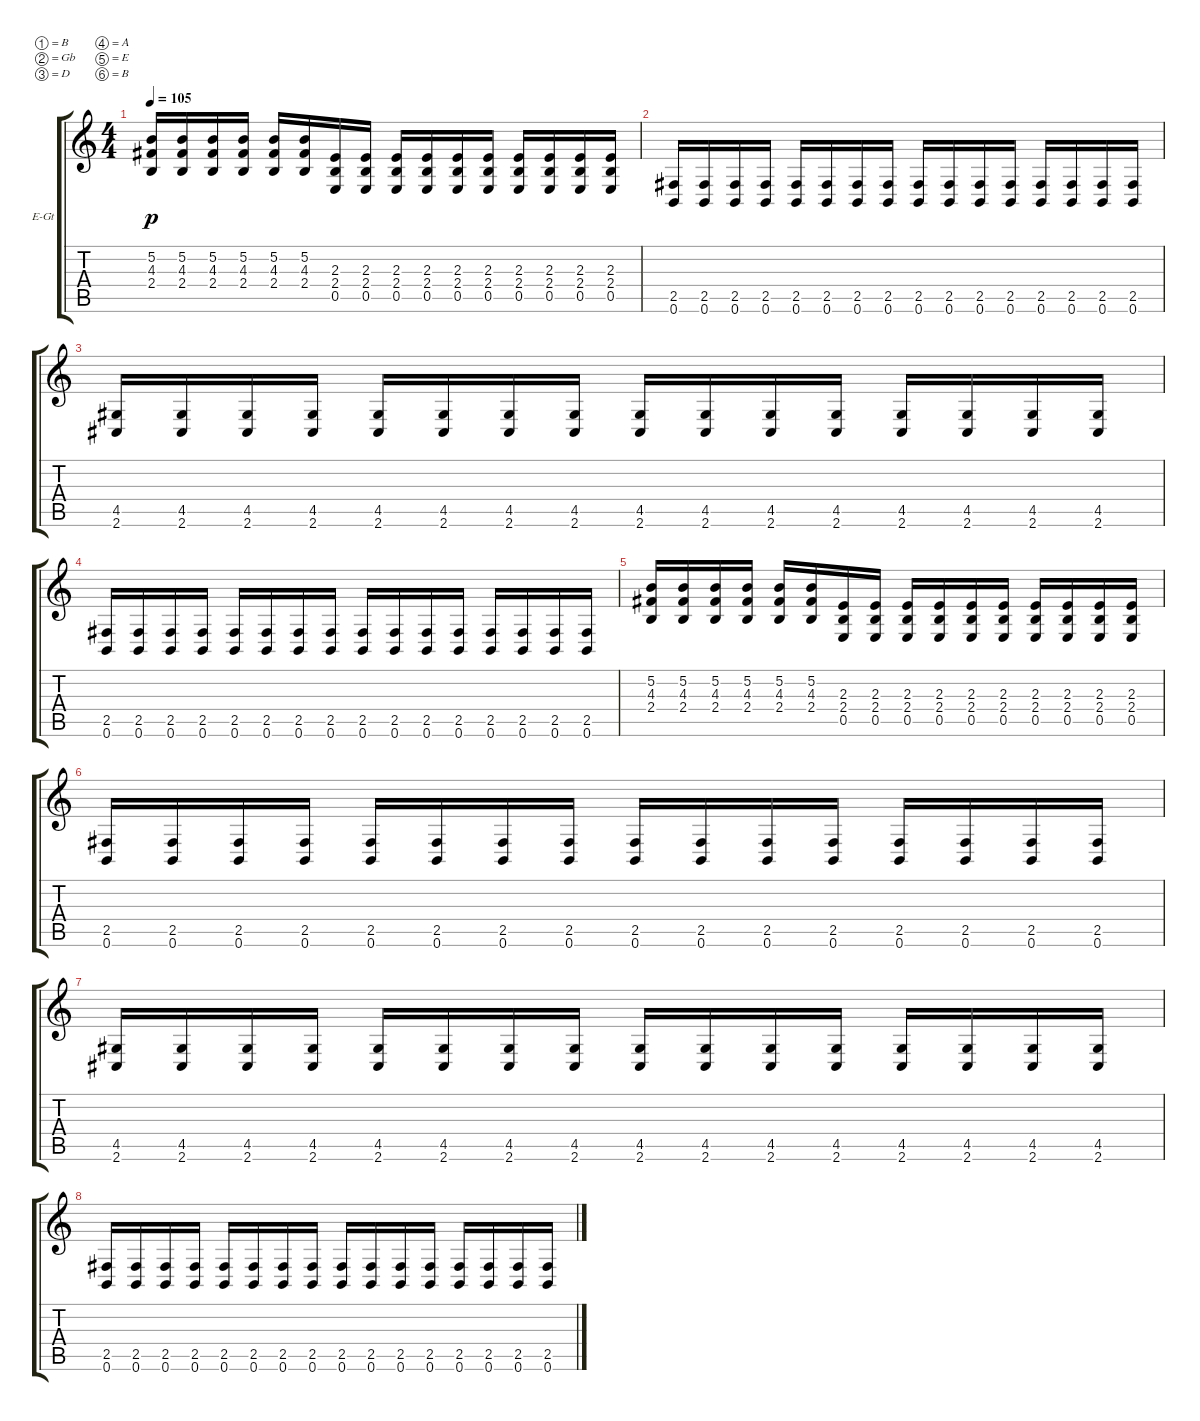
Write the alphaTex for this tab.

\bracketExtendMode groupsimilarinstruments
\firstSystemTrackNameOrientation horizontal
\otherSystemsTrackNameOrientation horizontal
\track ("Electric Guitar 2" "E-Gt") {instrument distortionguitar}
\staff {score tabs}
\tuning (B3 Gb3 D3 A2 E2 B1)
\ts (4 4)
\tempo 105
\clef g2
\ks c
(2.4 4.3 5.2).16{dy p} (5.2 4.3 2.4).16 (5.2 4.3 2.4).16 (5.2 4.3 2.4).16 (5.2 4.3 2.4).16 (5.2 4.3 2.4).16 (0.5 2.4 2.3).16 (2.3 2.4 0.5).16 (2.3 2.4 0.5).16 (2.3 2.4 0.5).16 (0.5 2.4 2.3).16 (0.5 2.4 2.3).16 (0.5 2.4 2.3).16 (0.5 2.4 2.3).16 (0.5 2.4 2.3).16 (0.5 2.4 2.3).16 |
(0.6 2.5).16 (0.6 2.5).16 (0.6 2.5).16 (0.6 2.5).16 (0.6 2.5).16 (0.6 2.5).16 (0.6 2.5).16 (0.6 2.5).16 (0.6 2.5).16 (0.6 2.5).16 (0.6 2.5).16 (0.6 2.5).16 (0.6 2.5).16 (0.6 2.5).16 (0.6 2.5).16 (0.6 2.5).16 |
(2.6 4.5).16 (4.5 2.6).16 (4.5 2.6).16 (4.5 2.6).16 (2.6 4.5).16 (4.5 2.6).16 (4.5 2.6).16 (4.5 2.6).16 (2.6 4.5).16 (4.5 2.6).16 (4.5 2.6).16 (4.5 2.6).16 (2.6 4.5).16 (4.5 2.6).16 (4.5 2.6).16 (4.5 2.6).16 |
(0.6 2.5).16 (0.6 2.5).16 (0.6 2.5).16 (0.6 2.5).16 (0.6 2.5).16 (0.6 2.5).16 (0.6 2.5).16 (0.6 2.5).16 (0.6 2.5).16 (0.6 2.5).16 (0.6 2.5).16 (0.6 2.5).16 (0.6 2.5).16 (0.6 2.5).16 (0.6 2.5).16 (0.6 2.5).16 |
(2.4 4.3 5.2).16 (5.2 4.3 2.4).16 (5.2 4.3 2.4).16 (5.2 4.3 2.4).16 (5.2 4.3 2.4).16 (5.2 4.3 2.4).16 (0.5 2.4 2.3).16 (2.3 2.4 0.5).16 (2.3 2.4 0.5).16 (2.3 2.4 0.5).16 (0.5 2.4 2.3).16 (0.5 2.4 2.3).16 (0.5 2.4 2.3).16 (0.5 2.4 2.3).16 (0.5 2.4 2.3).16 (0.5 2.4 2.3).16 |
(0.6 2.5).16 (0.6 2.5).16 (0.6 2.5).16 (0.6 2.5).16 (0.6 2.5).16 (0.6 2.5).16 (0.6 2.5).16 (0.6 2.5).16 (0.6 2.5).16 (0.6 2.5).16 (0.6 2.5).16 (0.6 2.5).16 (0.6 2.5).16 (0.6 2.5).16 (0.6 2.5).16 (0.6 2.5).16 |
(2.6 4.5).16 (4.5 2.6).16 (4.5 2.6).16 (4.5 2.6).16 (2.6 4.5).16 (4.5 2.6).16 (4.5 2.6).16 (4.5 2.6).16 (2.6 4.5).16 (4.5 2.6).16 (4.5 2.6).16 (4.5 2.6).16 (2.6 4.5).16 (4.5 2.6).16 (4.5 2.6).16 (4.5 2.6).16 |
(0.6 2.5).16 (0.6 2.5).16 (0.6 2.5).16 (0.6 2.5).16 (0.6 2.5).16 (0.6 2.5).16 (0.6 2.5).16 (0.6 2.5).16 (0.6 2.5).16 (0.6 2.5).16 (0.6 2.5).16 (0.6 2.5).16 (0.6 2.5).16 (0.6 2.5).16 (0.6 2.5).16 (0.6 2.5).16
